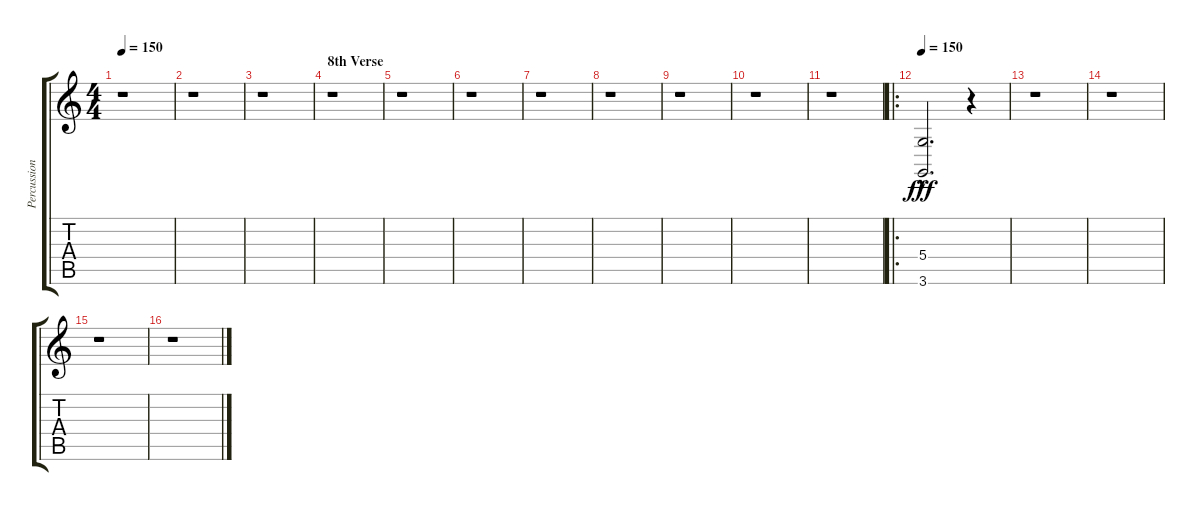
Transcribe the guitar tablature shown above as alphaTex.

\track ("Percussion" "Percussion") {instrument taikodrum}
\staff {score tabs}
\tuning (E4 B3 G3 D3 A2 E2) {hide}
\ts (4 4)
\tempo 150
\clef g2
\ks c
r.1{dy fff} |
r.1 |
r.1 |
\section ("" "8th Verse")
r.1 |
r.1 |
r.1 |
r.1 |
r.1 |
r.1 |
r.1 |
r.1 |
\ro
\tempo 150
(5.4{hac} 3.6{hac}).2{d} r.4 |
r.1 |
r.1 |
r.1 |
r.1
